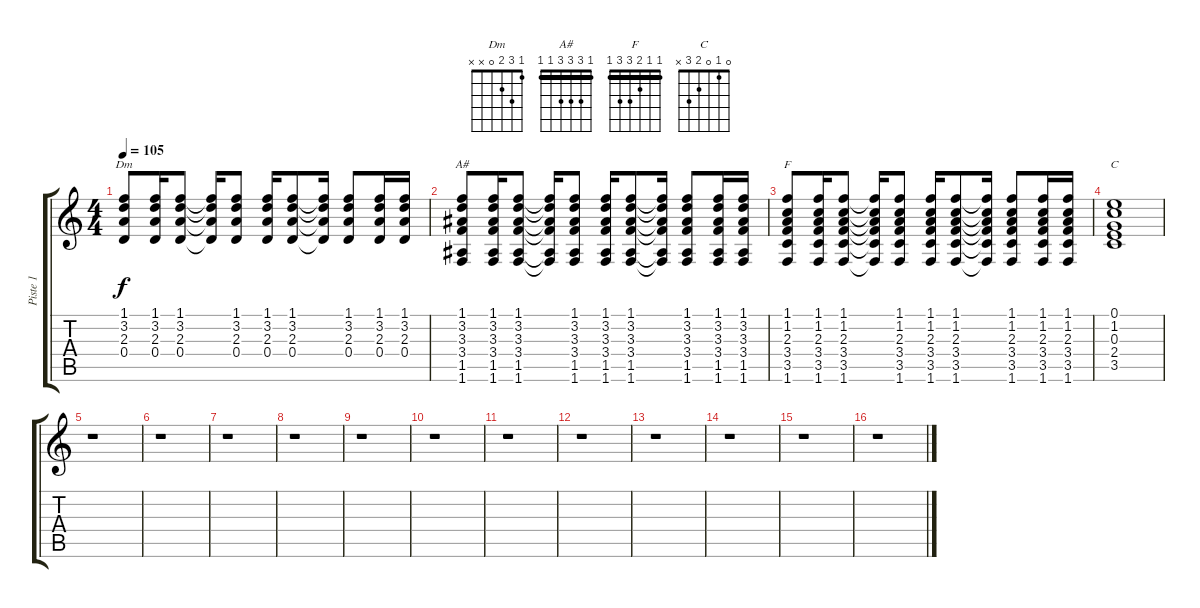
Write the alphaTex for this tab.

\track ("Piste 1" "Piste 1") {instrument acousticguitarsteel}
\staff {score tabs}
\tuning (E4 B3 G3 D3 A2 E2) {hide}
\chord ("Dm" 1 3 2 0 x x)
\chord ("A#" 1 3 3 3 1 1) {barre 1}
\chord ("F" 1 1 2 3 3 1) {barre 1}
\chord ("C" 0 1 0 2 3 x)
\ts (4 4)
\tempo 105
\clef g2
\ks c
(1.1 3.2 2.3 0.4).8{ch "Dm" dy f} (1.1 3.2 2.3 0.4).16 (1.1 3.2 2.3 0.4).8 (1.1{t} 3.2{t} 2.3{t} 0.4{t}).16 (1.1 3.2 2.3 0.4).8 (1.1 3.2 2.3 0.4).16 (1.1 3.2 2.3 0.4).8 (1.1{t} 3.2{t} 2.3{t} 0.4{t}).16 (1.1 3.2 2.3 0.4).8 (1.1 3.2 2.3 0.4).16 (1.1 3.2 2.3 0.4).16 |
(1.1 3.2 3.3 3.4 1.5 1.6).8{ch "A#"} (1.1 3.2 3.3 3.4 1.5 1.6).16 (1.1 3.2 3.3 3.4 1.5 1.6).8 (1.1{t} 3.2{t} 3.3{t} 3.4{t} 1.5{t} 1.6{t}).16 (1.1 3.2 3.3 3.4 1.5 1.6).8 (1.1 3.2 3.3 3.4 1.5 1.6).16 (1.1 3.2 3.3 3.4 1.5 1.6).8 (1.1{t} 3.2{t} 3.3{t} 3.4{t} 1.5{t} 1.6{t}).16 (1.1 3.2 3.3 3.4 1.5 1.6).8 (1.1 3.2 3.3 3.4 1.5 1.6).16 (1.1 3.2 3.3 3.4 1.5 1.6).16 |
(1.1 1.2 2.3 3.4 3.5 1.6).8{ch "F"} (1.1 1.2 2.3 3.4 3.5 1.6).16 (1.1 1.2 2.3 3.4 3.5 1.6).8 (1.1{t} 1.2{t} 2.3{t} 3.4{t} 3.5{t} 1.6{t}).16 (1.1 1.2 2.3 3.4 3.5 1.6).8 (1.1 1.2 2.3 3.4 3.5 1.6).16 (1.1 1.2 2.3 3.4 3.5 1.6).8 (1.1{t} 1.2{t} 2.3{t} 3.4{t} 3.5{t} 1.6{t}).16 (1.1 1.2 2.3 3.4 3.5 1.6).8 (1.1 1.2 2.3 3.4 3.5 1.6).16 (1.1 1.2 2.3 3.4 3.5 1.6).16 |
(0.1 1.2 0.3 2.4 3.5).1{ch "C"} |
r.1 |
r.1 |
r.1 |
r.1 |
r.1 |
r.1 |
r.1 |
r.1 |
r.1 |
r.1 |
r.1 |
r.1
